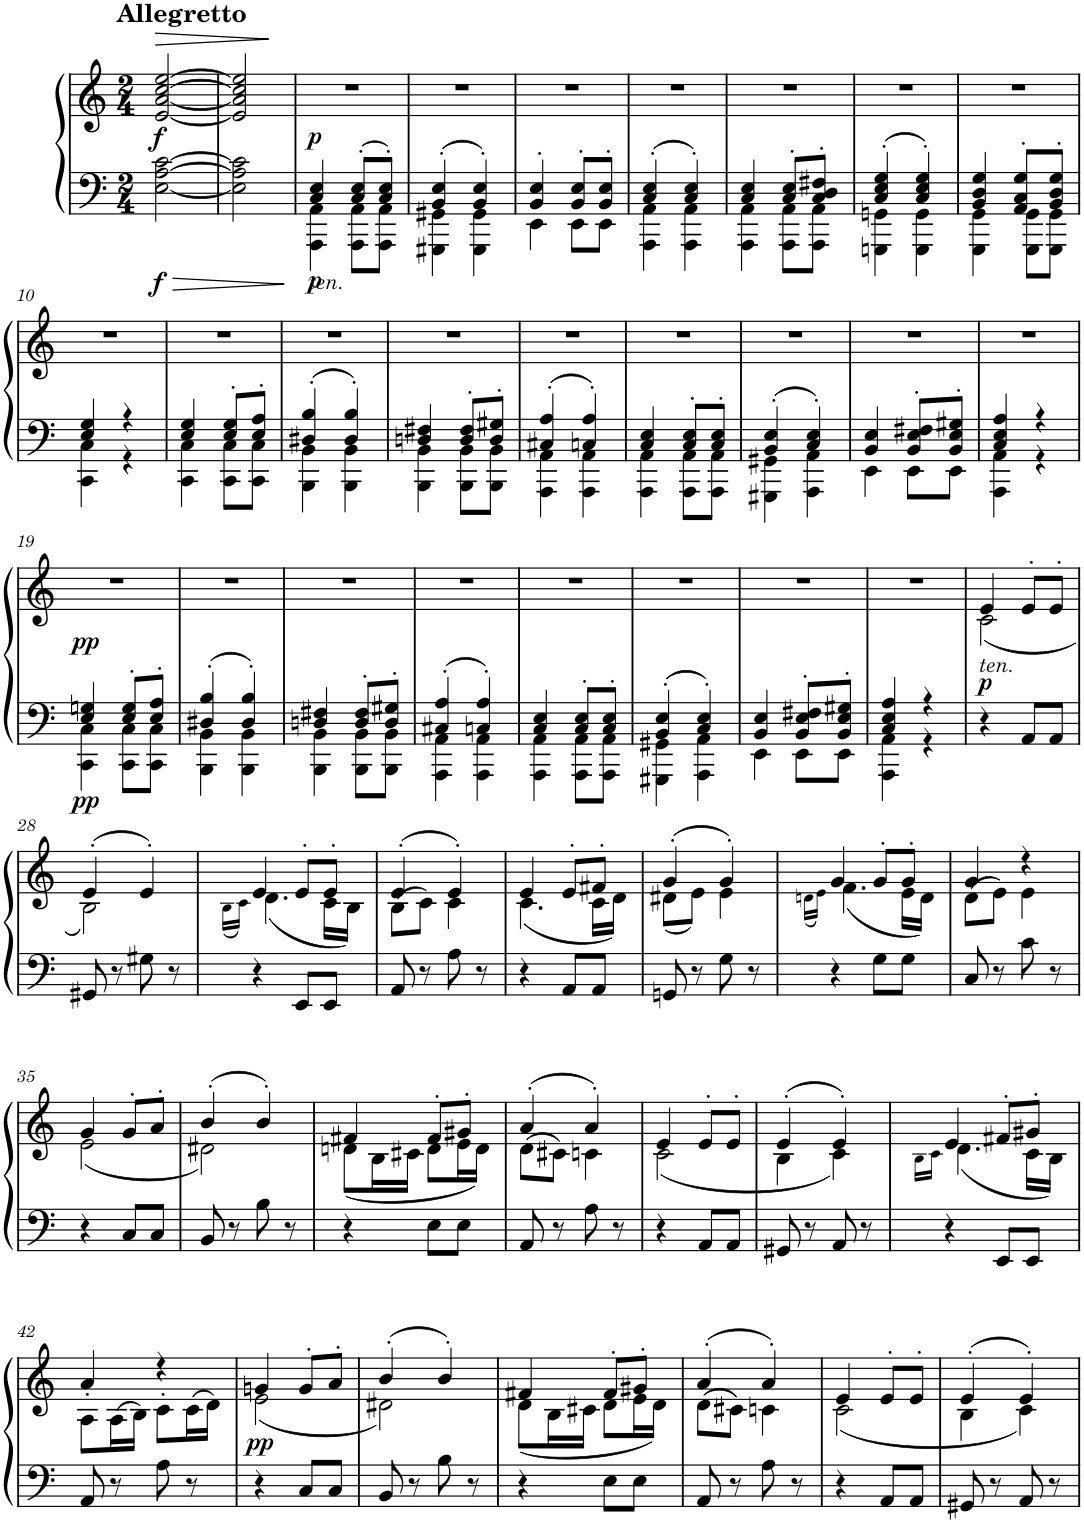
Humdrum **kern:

**kern	**kern	**dynam
*part1	*part1	*part1
*staff2	*staff1	*staff1/2
*I"Piano	*	*
*I'Pno.	*	*
*clefF4	*clefG2	*
*k[]	*k[]	*
*M2/4	*M2/4	*
=1	=1	=1
!	!LO:TX:a:B:t=Allegretto	!
!	!	!LO:HP:b
!	!	!LO:DY:n=1:b=2
!	!	!LO:DY:n=2:b
[2E\ [2A\ [2c\	[2e/ [2a/ [>2cc/ [2ee/	> f f
=2	=2	=2
2E\] 2A\] 2c\]	2e/] 2a/] 2cc/] 2ee/]	.
.	.	]
=3	=3	=3
*^	*	*
!LO:TX:b:i:t=ten.	!	!	!
!	!	!	!LO:DY:a=2
!	!	!	!LO:DY:n=1:b=2
4C/ 4E/	4AAA\ 4AA\	2r	p p
8C/' 8E/'L	8AAA\ 8AA\L	.	.
8C/' 8E/'J	8AAA\ 8AA\J	.	.
=4	=4	=4	=4
4BB/' 4E/'	4GGG#X\ 4GG#X\	2r	.
4BB/' 4E/'	4GGG#\ 4GG#\	.	.
=5	=5	=5	=5
4BB/' 4E/'	4EE\	2r	.
8BB/' 8E/'L	8EE\L	.	.
8BB/' 8E/'J	8EE\J	.	.
=6	=6	=6	=6
4C/' 4E/'	4AAA\ 4AA\	2r	.
4C/' 4E/'	4AAA\ 4AA\	.	.
=7	=7	=7	=7
4C/ 4E/	4AAA\ 4AA\	2r	.
8C/' 8E/'L	8AAA\ 8AA\L	.	.
8C/' 8D/' 8F#X/'J	8AAA\ 8AA\J	.	.
=8	=8	=8	=8
4C/' 4E/' 4G/'	4GGGn\ 4GGn\	2r	.
4C/' 4E/' 4G/'	4GGG\ 4GG\	.	.
=9	=9	=9	=9
4BB/ 4D/ 4G/	4GGG\ 4GG\	2r	.
8AA/' 8C/' 8G/'L	8GGG\ 8GG\L	.	.
8BB/' 8D/' 8G/'J	8GGG\ 8GG\J	.	.
!!LO:LB:g=z
=10	=10	=10	=10
4E/ 4G/	4CC\ 4C\	2r	.
4r	4r	.	.
=11	=11	=11	=11
4E/ 4G/	4CC\ 4C\	2r	.
8E/' 8G/'L	8CC\ 8C\L	.	.
8E/' 8A/'J	8CC\ 8C\J	.	.
=12	=12	=12	=12
4D#X/' 4B/'	4BBB\ 4BB\	2r	.
4D#/' 4B/'	4BBB\ 4BB\	.	.
=13	=13	=13	=13
4Dn/ 4F#X/	4BBB\ 4BB\	2r	.
8D/' 8F#/'L	8BBB\ 8BB\L	.	.
8D/' 8G#X/'J	8BBB\ 8BB\J	.	.
=14	=14	=14	=14
4C#X/' 4A/'	4AAA\ 4AA\	2r	.
4Cn/' 4A/'	4AAA\ 4AA\	.	.
=15	=15	=15	=15
4C/ 4E/	4AAA\ 4AA\	2r	.
8C/' 8E/'L	8AAA\ 8AA\L	.	.
8C/' 8E/'J	8AAA\ 8AA\J	.	.
=16	=16	=16	=16
4BB/' 4E/'	4GGG#X\ 4GG#X\	2r	.
4C/' 4E/'	4AAA\ 4AA\	.	.
=17	=17	=17	=17
4BB/ 4E/	4EE\	2r	.
8BB/' 8E/' 8F#X/'L	8EE\L	.	.
8BB/' 8E/' 8G#X/'J	8EE\J	.	.
=18	=18	=18	=18
4C/ 4E/ 4A/	4AAA\ 4AA\	2r	.
4r	4r	.	.
!!LO:LB:g=z
=19	=19	=19	=19
!	!	!	!LO:DY:a=2
!	!	!	!LO:DY:n=1:b=2
4E/ 4Gn/	4CC\ 4C\	2r	pp pp
8E/' 8G/'L	8CC\ 8C\L	.	.
8E/' 8A/'J	8CC\ 8C\J	.	.
=20	=20	=20	=20
4D#X/' 4B/'	4BBB\ 4BB\	2r	.
4D#/' 4B/'	4BBB\ 4BB\	.	.
=21	=21	=21	=21
4Dn/ 4F#X/	4BBB\ 4BB\	2r	.
8D/' 8F#/'L	8BBB\ 8BB\L	.	.
8D/' 8G#X/'J	8BBB\ 8BB\J	.	.
=22	=22	=22	=22
4C#X/' 4A/'	4AAA\ 4AA\	2r	.
4Cn/' 4A/'	4AAA\ 4AA\	.	.
=23	=23	=23	=23
4C/ 4E/	4AAA\ 4AA\	2r	.
8C/' 8E/'L	8AAA\ 8AA\L	.	.
8C/' 8E/'J	8AAA\ 8AA\J	.	.
=24	=24	=24	=24
4BB/' 4E/'	4GGG#X\ 4GG#X\	2r	.
4C/' 4E/'	4AAA\ 4AA\	.	.
=25	=25	=25	=25
4BB/ 4E/	4EE\	2r	.
8BB/' 8E/' 8F#X/'L	8EE\L	.	.
8BB/' 8E/' 8G#X/'J	8EE\J	.	.
=26	=26	=26	=26
4C/ 4E/ 4A/	4AAA\ 4AA\	2r	.
4r	4r	.	.
=27	=27	=27	=27
*	*	*^	*
!	!	!LO:TX:b:i:t=ten.	!	!
!	!	!	!	!LO:DY:a=2
*v	*v	*	*	*
4r	4e/	(2c\	p
8AA/L	8e'/L	.	.
8AA/J	8e'/J	.	.
!!LO:LB:g=z	!!
=28	=28	=28	=28
8GG#X/	(4e'/	2B\)	.
8r	.	.	.
8G#X\	4e'/)	.	.
8r	.	.	.
=29	=29	=29	=29
.	.	(16qB\LL	.
.	.	16qc\JJ)	.
4r	4e/	(4.d\	.
8EE/L	8e'/L	.	.
8EE/J	8e'/J	16c\LL	.
.	.	16B\JJ)	.
=30	=30	=30	=30
8AA/	(4e'/	(>8B\L	.
8r	.	8c\J)	.
8A\	4e'/)	4c\	.
8r	.	.	.
=31	=31	=31	=31
4r	4e/	(4.c\	.
8AA/L	8e'/L	.	.
8AA/J	8f#X'/J	16c\LL	.
.	.	16d\JJ)	.
=32	=32	=32	=32
8GGn/	(4g'/	(8d#X\L	.
8r	.	8e\J)	.
8G\	4g'/)	4e\	.
8r	.	.	.
=33	=33	=33	=33
.	.	(16qdn\LL	.
.	.	16qe\JJ)	.
4r	4g/	(4.f\	.
8G\L	8g'/L	.	.
8G\J	8g'/J	16e\LL	.
.	.	16d\JJ)	.
=34	=34	=34	=34
8C/	4g/	(>8d\L	.
8r	.	8e\J)	.
8c\	4r	4e\	.
8r	.	.	.
!!LO:LB:g=z	!!
=35	=35	=35	=35
4r	4g/	(2e\	.
8C/L	8g'/L	.	.
8C/J	8a'/J	.	.
=36	=36	=36	=36
8BB/	(4b'/	2d#X\)	.
8r	.	.	.
8B\	4b'/)	.	.
8r	.	.	.
=37	=37	=37	=37
4r	4f#X/	(8dn\L	.
.	.	16B\L	.
.	.	16c#X\JJ	.
8E\L	8f#'/L	8d\L	.
8E\J	8g#X'/J	16e\L	.
.	.	16d\JJ)	.
=38	=38	=38	=38
8AA/	(4a'/	(>8d\L	.
8r	.	8c#X\J)	.
8A\	4a'/)	4cn\	.
8r	.	.	.
=39	=39	=39	=39
4r	4e/	(2c\	.
8AA/L	8e'/L	.	.
8AA/J	8e'/J	.	.
=40	=40	=40	=40
8GG#X/	(4e'/	4B\	.
8r	.	.	.
8AA/	4e'/)	4c\)	.
8r	.	.	.
=41	=41	=41	=41
.	.	16qB\LL	.
.	.	16qc\JJ	.
4r	4e/	(4.d\	.
8EE/L	8f#X'/L	.	.
8EE/J	8g#X'/J	16c\LL	.
.	.	16B\JJ)	.
!!LO:LB:g=z	!!
=42	=42	=42	=42
8AA/	4a/	8A'>\L	.
8r	.	(>16A\L	.
.	.	16B\JJ)	.
8A\	4r	8c'>\L	.
8r	.	(>16c\L	.
.	.	16d\JJ)	.
=43	=43	=43	=43
!	!	!	!LO:DY:a=2
4r	4gn/	(2e\	pp
8C/L	8g'/L	.	.
8C/J	8a'/J	.	.
=44	=44	=44	=44
8BB/	(4b'/	2d#X\)	.
8r	.	.	.
8B\	4b'/)	.	.
8r	.	.	.
=45	=45	=45	=45
4r	4f#X/	(8d\L	.
.	.	16B\L	.
.	.	16c#X\JJ	.
8E\L	8f#'/L	8d\L	.
8E\J	8g#X'/J	16e\L	.
.	.	16d\JJ)	.
=46	=46	=46	=46
8AA/	(4a'/	(>8d\L	.
8r	.	8c#X\J)	.
8A\	4a'/)	4cn\	.
8r	.	.	.
=47	=47	=47	=47
4r	4e/	(2c\	.
8AA/L	8e'/L	.	.
8AA/J	8e'/J	.	.
=48	=48	=48	=48
8GG#X/	(4e'/	4B\	.
8r	.	.	.
8AA/	4e'/)	4c\)	.
8r	.	.	.
*	*v	*v	*
=	=	=
*-	*-	*-
